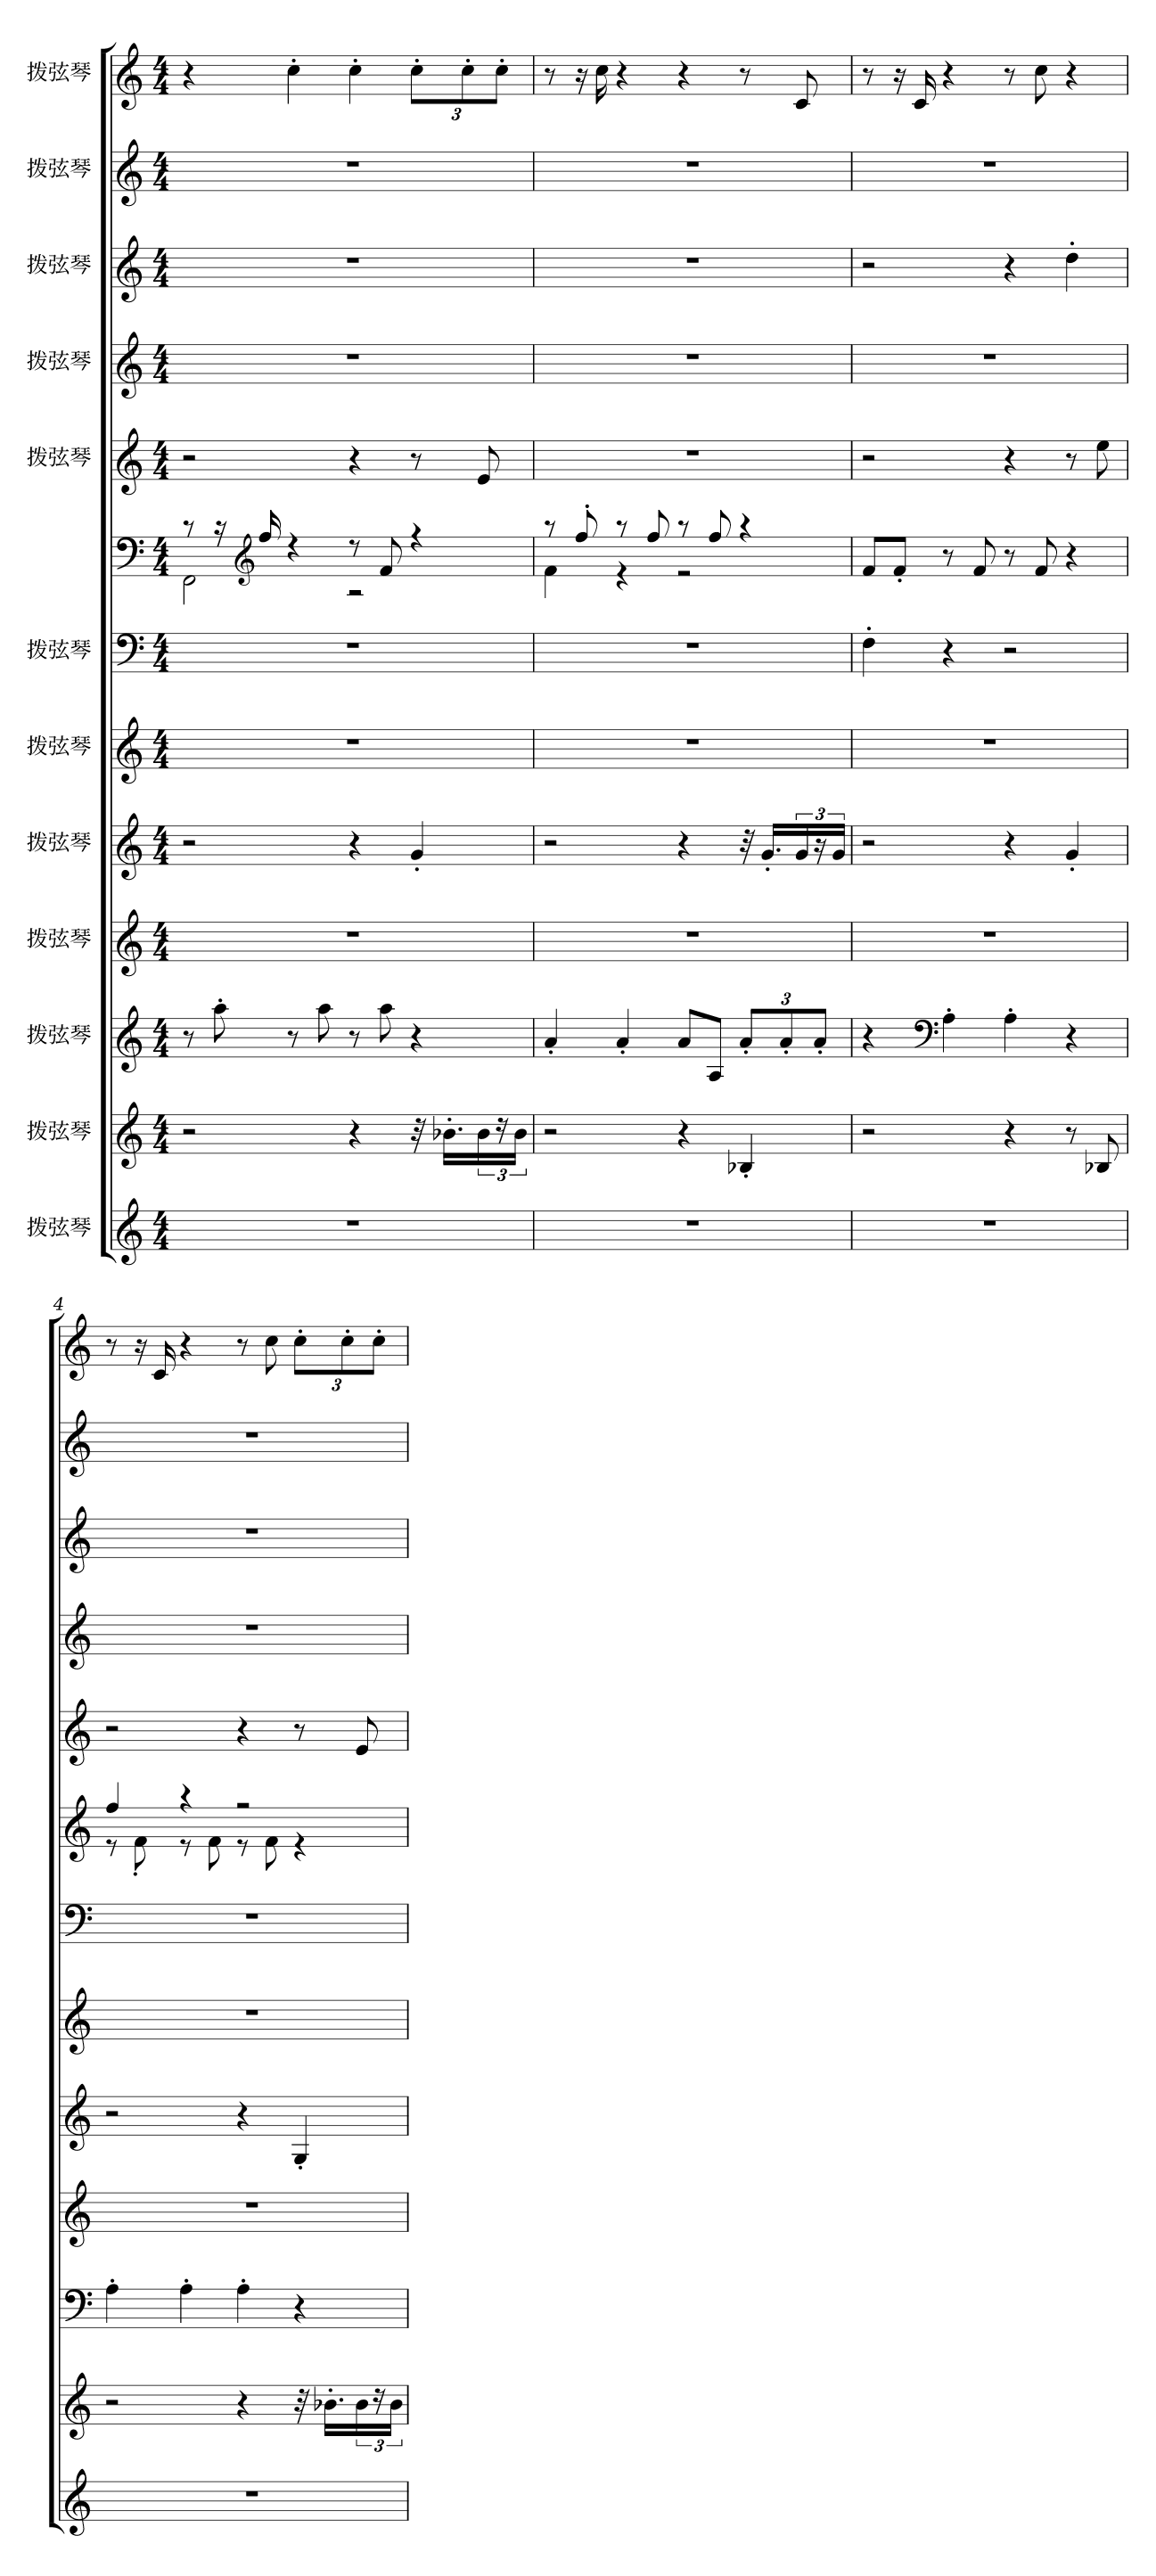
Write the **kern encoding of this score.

**kern	**kern	**kern	**kern	**kern	**kern	**kern	**kern	**kern	**kern	**kern	**kern	**kern
*part12	*part11	*part10	*part9	*part8	*part7	*part6	*part6	*part5	*part4	*part3	*part2	*part1
*staff13	*staff12	*staff11	*staff10	*staff9	*staff8	*staff7	*staff6	*staff5	*staff4	*staff3	*staff2	*staff1
*I"拨弦琴	*I"拨弦琴	*I"拨弦琴	*I"拨弦琴	*I"拨弦琴	*I"拨弦琴	*I"拨弦琴	*	*I"拨弦琴	*I"拨弦琴	*I"拨弦琴	*I"拨弦琴	*I"拨弦琴
*clefG2	*clefG2	*clefG2	*clefG2	*clefG2	*clefG2	*clefF4	*clefF4	*clefG2	*clefG2	*clefG2	*clefG2	*clefG2
*k[]	*k[]	*k[]	*k[]	*k[]	*k[]	*k[]	*k[]	*k[]	*k[]	*k[]	*k[]	*k[]
*M4/4	*M4/4	*M4/4	*M4/4	*M4/4	*M4/4	*M4/4	*M4/4	*M4/4	*M4/4	*M4/4	*M4/4	*M4/4
*MM110	*MM110	*MM110	*MM110	*MM110	*MM110	*MM110	*MM110	*MM110	*MM110	*MM110	*MM110	*MM110
=1	=1	=1	=1	=1	=1	=1	=1	=1	=1	=1	=1	=1
*	*	*	*	*	*	*	*^	*	*	*	*	*
1r	2r	8r	1r	2r	1r	1r	8r	2FF\	2r	1r	1r	1r	4r
.	.	8aa'\	.	.	.	.	16r	.	.	.	.	.	.
*	*	*	*	*	*	*	*clefG2	*	*	*	*	*	*
.	.	.	.	.	.	.	16ff/	.	.	.	.	.	.
.	.	8r	.	.	.	.	4r	.	.	.	.	.	4cc'\
.	.	8aa\	.	.	.	.	.	.	.	.	.	.	.
.	4r	8r	.	4r	.	.	8r	2r	4r	.	.	.	4cc'\
.	.	8aa\	.	.	.	.	8f/	.	.	.	.	.	.
*	*	*	*	*	*	*	*	*	*	*	*	*	*Xbrackettup
.	32r	4r	.	4g'/	.	.	4r	.	8r	.	.	.	12cc'\L
.	16.b-X'\LL	.	.	.	.	.	.	.	.	.	.	.	.
.	.	.	.	.	.	.	.	.	.	.	.	.	12cc'\
.	24b-\JJ	.	.	.	.	.	.	.	8e/	.	.	.	.
.	24r	.	.	.	.	.	.	.	.	.	.	.	12cc'\J
.	24b-\	.	.	.	.	.	.	.	.	.	.	.	.
=2	=2	=2	=2	=2	=2	=2	=2	=2	=2	=2	=2	=2	=2
1r	2r	4a'/	1r	2r	1r	1r	8r	4f\	1r	1r	1r	1r	8r
.	.	.	.	.	.	.	8ff'/	.	.	.	.	.	16r
.	.	.	.	.	.	.	.	.	.	.	.	.	16cc\
.	.	4a'/	.	.	.	.	8r	4r	.	.	.	.	4r
.	.	.	.	.	.	.	8ff/	.	.	.	.	.	.
.	4r	8a/L	.	4r	.	.	8r	2r	.	.	.	.	4r
.	.	8A/J	.	.	.	.	8ff/	.	.	.	.	.	.
*	*	*Xbrackettup	*	*	*	*	*	*	*	*	*	*	*
.	4B-X'/	12a'/L	.	32r	.	.	4r	.	.	.	.	.	8r
.	.	.	.	16.g'/LL	.	.	.	.	.	.	.	.	.
.	.	12a'/	.	.	.	.	.	.	.	.	.	.	.
.	.	.	.	24g/JJ	.	.	.	.	.	.	.	.	8c/
.	.	12a'/J	.	24r	.	.	.	.	.	.	.	.	.
.	.	.	.	24g/	.	.	.	.	.	.	.	.	.
*	*	*	*	*	*	*	*v	*v	*	*	*	*	*
!!LO:PB:g=z
=3	=3	=3	=3	=3	=3	=3	=3	=3	=3	=3	=3	=3
1r	2r	4r	1r	2r	1r	4F'\	8f/L	2r	1r	2r	1r	8r
.	.	.	.	.	.	.	8f'/J	.	.	.	.	16r
.	.	.	.	.	.	.	.	.	.	.	.	16c/
*	*	*clefF4	*	*	*	*	*	*	*	*	*	*
.	.	4A'\	.	.	.	4r	8r	.	.	.	.	4r
.	.	.	.	.	.	.	8f/	.	.	.	.	.
.	4r	4A'\	.	4r	.	2r	8r	4r	.	4r	.	8r
.	.	.	.	.	.	.	8f/	.	.	.	.	8cc\
.	8r	4r	.	4g'/	.	.	4r	8r	.	4dd'\	.	4r
.	8B-X/	.	.	.	.	.	.	8ee\	.	.	.	.
=4	=4	=4	=4	=4	=4	=4	=4	=4	=4	=4	=4	=4
*	*	*	*	*	*	*	*^	*	*	*	*	*
1r	2r	4A'\	1r	2r	1r	1r	4ff/	8r	2r	1r	1r	1r	8r
.	.	.	.	.	.	.	.	8f'\	.	.	.	.	16r
.	.	.	.	.	.	.	.	.	.	.	.	.	16c/
.	.	4A'\	.	.	.	.	4r	8r	.	.	.	.	4r
.	.	.	.	.	.	.	.	8f\	.	.	.	.	.
.	4r	4A'\	.	4r	.	.	2r	8r	4r	.	.	.	8r
.	.	.	.	.	.	.	.	8f\	.	.	.	.	8cc\
.	32r	4r	.	4G'/	.	.	.	4r	8r	.	.	.	12cc'\L
.	16.b-X'\LL	.	.	.	.	.	.	.	.	.	.	.	.
.	.	.	.	.	.	.	.	.	.	.	.	.	12cc'\
.	24b-\JJ	.	.	.	.	.	.	.	8e/	.	.	.	.
.	24r	.	.	.	.	.	.	.	.	.	.	.	12cc'\J
.	24b-\	.	.	.	.	.	.	.	.	.	.	.	.
*	*	*	*	*	*	*	*v	*v	*	*	*	*	*
=	=	=	=	=	=	=	=	=	=	=	=	=
*-	*-	*-	*-	*-	*-	*-	*-	*-	*-	*-	*-	*-
